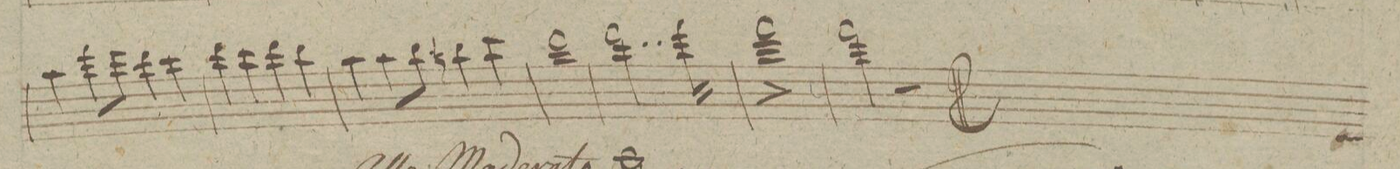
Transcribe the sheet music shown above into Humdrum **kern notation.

**kern	**dynam
*I"Flauto.	*
*clefG2	*
*k[b-]	*
*met(c|)	*
*M2/2	*
4aa\	.
8fff\L	.
8eee\J	.
4ddd\	.
4ccc\	.
=74	=74
4ddd\	.
4ccc\	.
4ddd\	.
4bb-\	.
=75	=75
4aa\	.
8aa\L	.
8bb-\J	.
4bbn\	.
4ccc\	.
=76	=76
1ddd	.
=77	=77
2..ddd\	.
16fff\	.
16ryy	.
=78	=78
1fff^<	.
=79	=79
2fff\	.
2r	.
==	==
*-	*-
